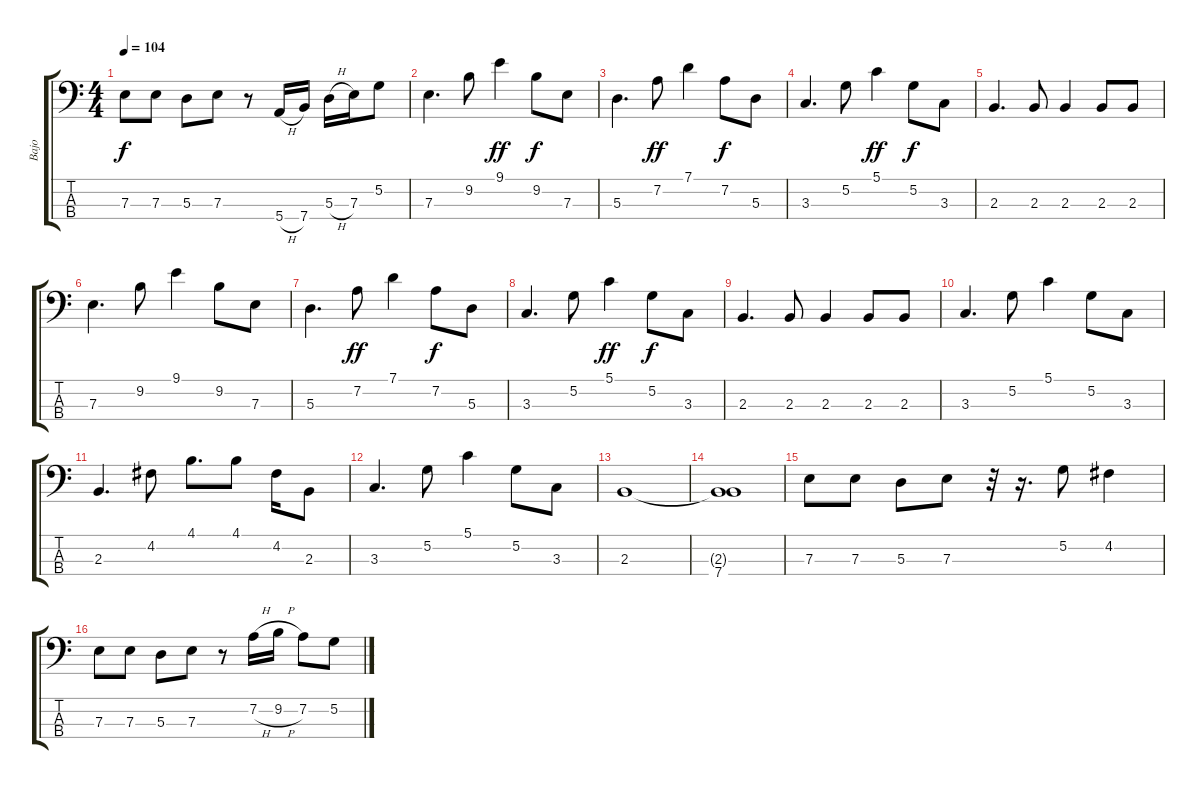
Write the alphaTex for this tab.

\track ("Bajo" "Bajo") {instrument electricbassfinger}
\staff {score tabs}
\tuning (G2 D2 A1 E1) {hide}
\ts (4 4)
\tempo 104
\clef f4
\ks c
7.3.8{dy f} 7.3.8 5.3.8 7.3.8 r.8 5.4{h}.16 7.4.16 5.3{h}.16 7.3.16 5.2.8 |
7.3.4{d} 9.2.8 9.1.4{dy ff} 9.2.8{dy f} 7.3.8 |
5.3.4{d} 7.2.8{dy ff} 7.1.4 7.2.8{dy f} 5.3.8 |
3.3.4{d} 5.2.8 5.1.4{dy ff} 5.2.8{dy f} 3.3.8 |
2.3.4{d} 2.3.8 2.3.4 2.3.8 2.3.8 |
7.3.4{d} 9.2.8 9.1.4 9.2.8 7.3.8 |
5.3.4{d} 7.2.8{dy ff} 7.1.4 7.2.8{dy f} 5.3.8 |
3.3.4{d} 5.2.8 5.1.4{dy ff} 5.2.8{dy f} 3.3.8 |
2.3.4{d} 2.3.8 2.3.4 2.3.8 2.3.8 |
3.3.4{d} 5.2.8 5.1.4 5.2.8 3.3.8 |
2.3.4{d} 4.2.8 4.1.8{d} 4.1.8 4.2.16 2.3.8 |
3.3.4{d} 5.2.8 5.1.4 5.2.8 3.3.8 |
2.3.1 |
(2.3{t} 7.4).1 |
7.3.8 7.3.8 5.3.8 7.3.8 r.32 r.16{d} 5.2.8 4.2.4 |
7.3.8 7.3.8 5.3.8 7.3.8 r.8 7.2{h}.16 9.2{h}.16 7.2.8 5.2.8
